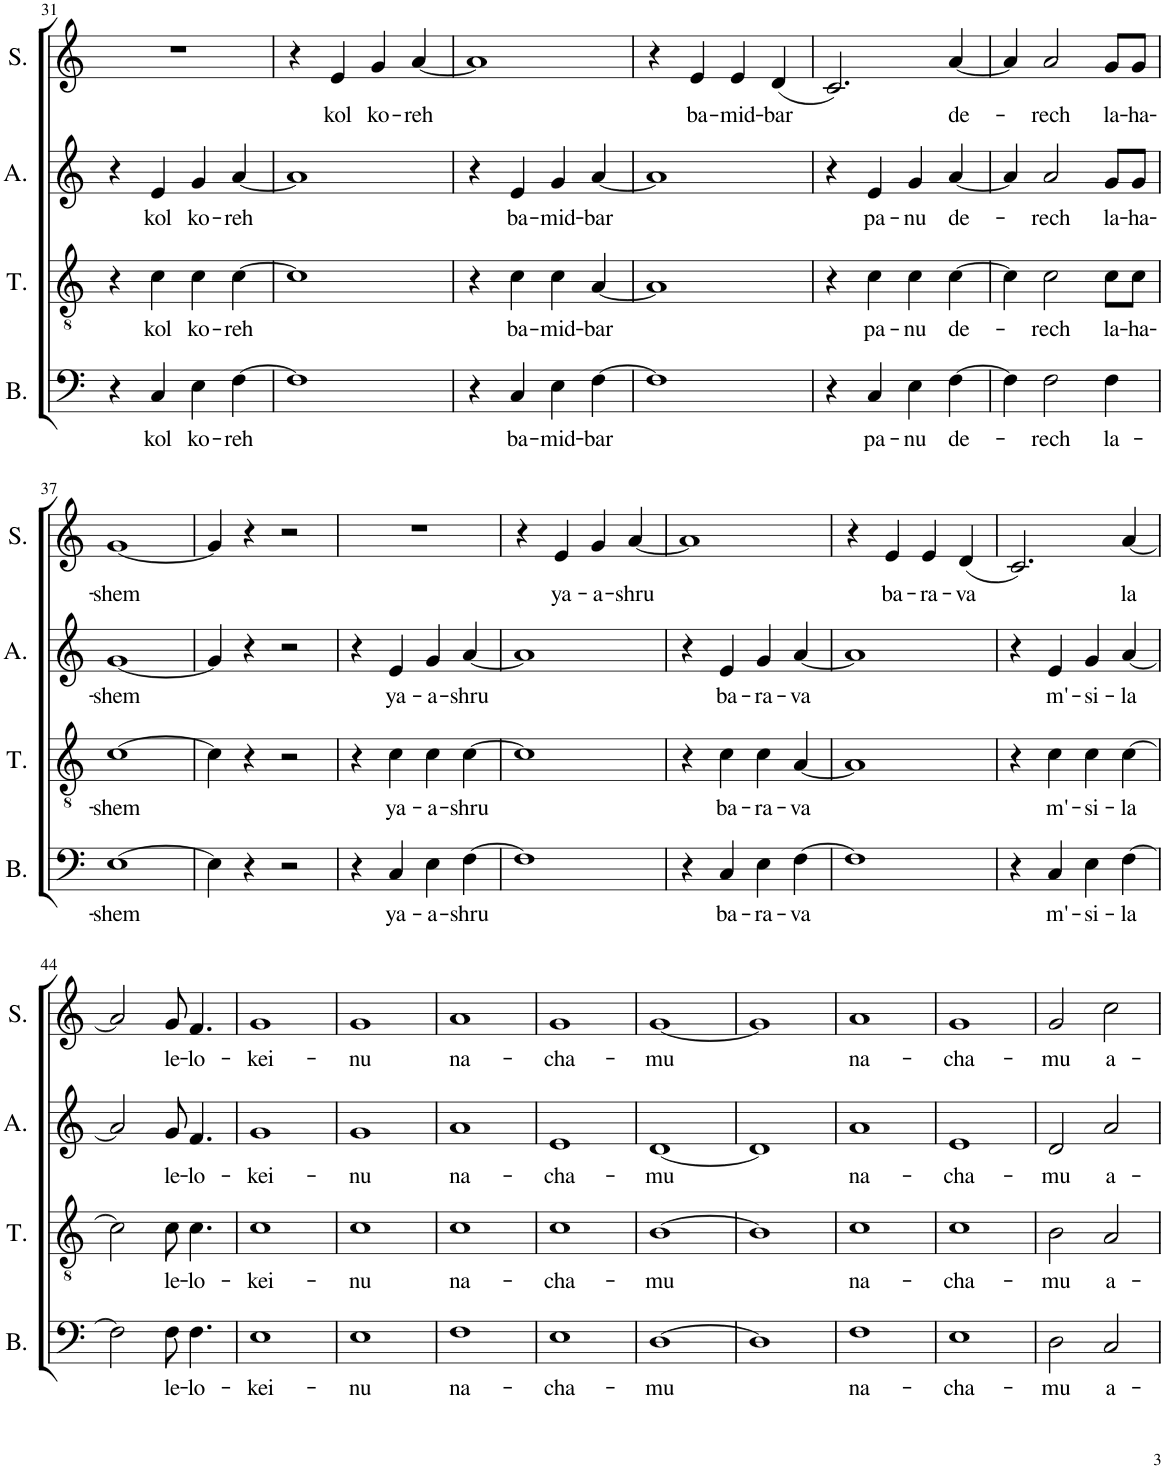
**kern	**text	**kern	**text	**kern	**text	**kern	**text
*part4	*part4	*part3	*part3	*part2	*part2	*part1	*part1
*staff4	*staff4	*staff3	*staff3	*staff2	*staff2	*staff1	*staff1
*I"Bass	*	*I"Tenor	*	*I"Alto	*	*I"Soprano	*
*I'B.	*	*I'T.	*	*I'A.	*	*I'S.	*
!!LO:PB:g=z
*clefF4	*	*clefGv2	*	*clefG2	*	*clefG2	*
*k[]	*	*k[]	*	*k[]	*	*k[]	*
*M4/4	*	*M4/4	*	*M4/4	*	*M4/4	*
*met(c)	*	*met(c)	*	*met(c)	*	*met(c)	*
=31	=31	=31	=31	=31	=31	=31	=31
4r	.	4r	.	4r	.	1r	.
!	!LO:LY:b	!	!LO:LY:b	!	!LO:LY:b	!	!
4C/	kol	4c\	kol	4e/	kol	.	.
!	!LO:LY:b	!	!LO:LY:b	!	!LO:LY:b	!	!
4E\	ko-	4c\	ko-	4g/	ko-	.	.
!	!LO:LY:b	!	!LO:LY:b	!	!LO:LY:b	!	!
[4F\	-reh	[4c\	-reh	[4a/	-reh	.	.
=32	=32	=32	=32	=32	=32	=32	=32
1F]	.	1c]	.	1a]	.	4r	.
!	!	!	!	!	!	!	!LO:LY:b
.	.	.	.	.	.	4e/	kol
!	!	!	!	!	!	!	!LO:LY:b
.	.	.	.	.	.	4g/	ko-
!	!	!	!	!	!	!	!LO:LY:b
.	.	.	.	.	.	[4a/	-reh
=33	=33	=33	=33	=33	=33	=33	=33
4r	.	4r	.	4r	.	1a]	.
!	!LO:LY:b	!	!LO:LY:b	!	!LO:LY:b	!	!
4C/	ba-	4c\	ba-	4e/	ba-	.	.
!	!LO:LY:b	!	!LO:LY:b	!	!LO:LY:b	!	!
4E\	-mid-	4c\	-mid-	4g/	-mid-	.	.
!	!LO:LY:b	!	!LO:LY:b	!	!LO:LY:b	!	!
[4F\	-bar	[4A/	-bar	[4a/	-bar	.	.
=34	=34	=34	=34	=34	=34	=34	=34
1F]	.	1A]	.	1a]	.	4r	.
!	!	!	!	!	!	!	!LO:LY:b
.	.	.	.	.	.	4e/	ba-
!	!	!	!	!	!	!	!LO:LY:b
.	.	.	.	.	.	4e/	-mid-
!	!	!	!	!	!	!	!LO:LY:b
.	.	.	.	.	.	(4d/	-bar
=35	=35	=35	=35	=35	=35	=35	=35
4r	.	4r	.	4r	.	2.c/)	.
!	!LO:LY:b	!	!LO:LY:b	!	!LO:LY:b	!	!
4C/	pa-	4c\	pa-	4e/	pa-	.	.
!	!LO:LY:b	!	!LO:LY:b	!	!LO:LY:b	!	!
4E\	-nu	4c\	-nu	4g/	-nu	.	.
!	!LO:LY:b	!	!LO:LY:b	!	!LO:LY:b	!	!LO:LY:b
[4F\	de-	[4c\	de-	[4a/	de-	[4a/	de-
=36	=36	=36	=36	=36	=36	=36	=36
4F\]	.	4c\]	.	4a/]	.	4a/]	.
!	!LO:LY:b	!	!LO:LY:b	!	!LO:LY:b	!	!LO:LY:b
2F\	-rech	2c\	-rech	2a/	-rech	2a/	-rech
!	!LO:LY:b	!	!LO:LY:b	!	!LO:LY:b	!	!LO:LY:b
4F\	la-	8c\L	la-	8g/L	la-	8g/L	la-
!	!	!	!LO:LY:b	!	!LO:LY:b	!	!LO:LY:b
.	.	8c\J	-ha-	8g/J	-ha-	8g/J	-ha-
!!LO:LB:g=z
=37	=37	=37	=37	=37	=37	=37	=37
!	!LO:LY:b	!	!LO:LY:b	!	!LO:LY:b	!	!LO:LY:b
[1E	-shem	[1c	-shem	[1g	-shem	[1g	-shem
=38	=38	=38	=38	=38	=38	=38	=38
4E\]	.	4c\]	.	4g/]	.	4g/]	.
4r	.	4r	.	4r	.	4r	.
2r	.	2r	.	2r	.	2r	.
=39	=39	=39	=39	=39	=39	=39	=39
4r	.	4r	.	4r	.	1r	.
!	!LO:LY:b	!	!LO:LY:b	!	!LO:LY:b	!	!
4C/	ya-	4c\	ya-	4e/	ya-	.	.
!	!LO:LY:b	!	!LO:LY:b	!	!LO:LY:b	!	!
4E\	-a-	4c\	-a-	4g/	-a-	.	.
!	!LO:LY:b	!	!LO:LY:b	!	!LO:LY:b	!	!
[4F\	-shru	[4c\	-shru	[4a/	-shru	.	.
=40	=40	=40	=40	=40	=40	=40	=40
1F]	.	1c]	.	1a]	.	4r	.
!	!	!	!	!	!	!	!LO:LY:b
.	.	.	.	.	.	4e/	ya-
!	!	!	!	!	!	!	!LO:LY:b
.	.	.	.	.	.	4g/	-a-
!	!	!	!	!	!	!	!LO:LY:b
.	.	.	.	.	.	[4a/	-shru
=41	=41	=41	=41	=41	=41	=41	=41
4r	.	4r	.	4r	.	1a]	.
!	!LO:LY:b	!	!LO:LY:b	!	!LO:LY:b	!	!
4C/	ba-	4c\	ba-	4e/	ba-	.	.
!	!LO:LY:b	!	!LO:LY:b	!	!LO:LY:b	!	!
4E\	-ra-	4c\	-ra-	4g/	-ra-	.	.
!	!LO:LY:b	!	!LO:LY:b	!	!LO:LY:b	!	!
[4F\	-va	[4A/	-va	[4a/	-va	.	.
=42	=42	=42	=42	=42	=42	=42	=42
1F]	.	1A]	.	1a]	.	4r	.
!	!	!	!	!	!	!	!LO:LY:b
.	.	.	.	.	.	4e/	ba-
!	!	!	!	!	!	!	!LO:LY:b
.	.	.	.	.	.	4e/	-ra-
!	!	!	!	!	!	!	!LO:LY:b
.	.	.	.	.	.	(4d/	-va
=43	=43	=43	=43	=43	=43	=43	=43
4r	.	4r	.	4r	.	2.c/)	.
!	!LO:LY:b	!	!LO:LY:b	!	!LO:LY:b	!	!
4C/	m'-	4c\	m'-	4e/	m'-	.	.
!	!LO:LY:b	!	!LO:LY:b	!	!LO:LY:b	!	!
4E\	-si-	4c\	-si-	4g/	-si-	.	.
!	!LO:LY:b	!	!LO:LY:b	!	!LO:LY:b	!	!LO:LY:b
[4F\	-la	[4c\	-la	[4a/	-la	[4a/	-la
!!LO:LB:g=z
=44	=44	=44	=44	=44	=44	=44	=44
2F\]	.	2c\]	.	2a/]	.	2a/]	.
!	!LO:LY:b	!	!LO:LY:b	!	!LO:LY:b	!	!LO:LY:b
8F\	le-	8c\	le-	8g/	le-	8g/	le-
!	!LO:LY:b	!	!LO:LY:b	!	!LO:LY:b	!	!LO:LY:b
4.F\	-lo-	4.c\	-lo-	4.f/	-lo-	4.f/	-lo-
=45	=45	=45	=45	=45	=45	=45	=45
!	!LO:LY:b	!	!LO:LY:b	!	!LO:LY:b	!	!LO:LY:b
1E	-kei-	1c	-kei-	1g	-kei-	1g	-kei-
=46	=46	=46	=46	=46	=46	=46	=46
!	!LO:LY:b	!	!LO:LY:b	!	!LO:LY:b	!	!LO:LY:b
1E	-nu	1c	-nu	1g	-nu	1g	-nu
=47	=47	=47	=47	=47	=47	=47	=47
!	!LO:LY:b	!	!LO:LY:b	!	!LO:LY:b	!	!LO:LY:b
1F	na-	1c	na-	1a	na-	1a	na-
=48	=48	=48	=48	=48	=48	=48	=48
!	!LO:LY:b	!	!LO:LY:b	!	!LO:LY:b	!	!LO:LY:b
1E	-cha-	1c	-cha-	1e	-cha-	1g	-cha-
=49	=49	=49	=49	=49	=49	=49	=49
!	!LO:LY:b	!	!LO:LY:b	!	!LO:LY:b	!	!LO:LY:b
[1D	-mu	[1B	-mu	[1d	-mu	[1g	-mu
=50	=50	=50	=50	=50	=50	=50	=50
1D]	.	1B]	.	1d]	.	1g]	.
=51	=51	=51	=51	=51	=51	=51	=51
!	!LO:LY:b	!	!LO:LY:b	!	!LO:LY:b	!	!LO:LY:b
1F	na-	1c	na-	1a	na-	1a	na-
=52	=52	=52	=52	=52	=52	=52	=52
!	!LO:LY:b	!	!LO:LY:b	!	!LO:LY:b	!	!LO:LY:b
1E	-cha-	1c	-cha-	1e	-cha-	1g	-cha-
=53	=53	=53	=53	=53	=53	=53	=53
!	!LO:LY:b	!	!LO:LY:b	!	!LO:LY:b	!	!LO:LY:b
2D\	-mu	2B\	-mu	2d/	-mu	2g/	-mu
!	!LO:LY:b	!	!LO:LY:b	!	!LO:LY:b	!	!LO:LY:b
2C/	a-	2A/	a-	2a/	a-	2cc\	a-
=	=	=	=	=	=	=	=
*-	*-	*-	*-	*-	*-	*-	*-
